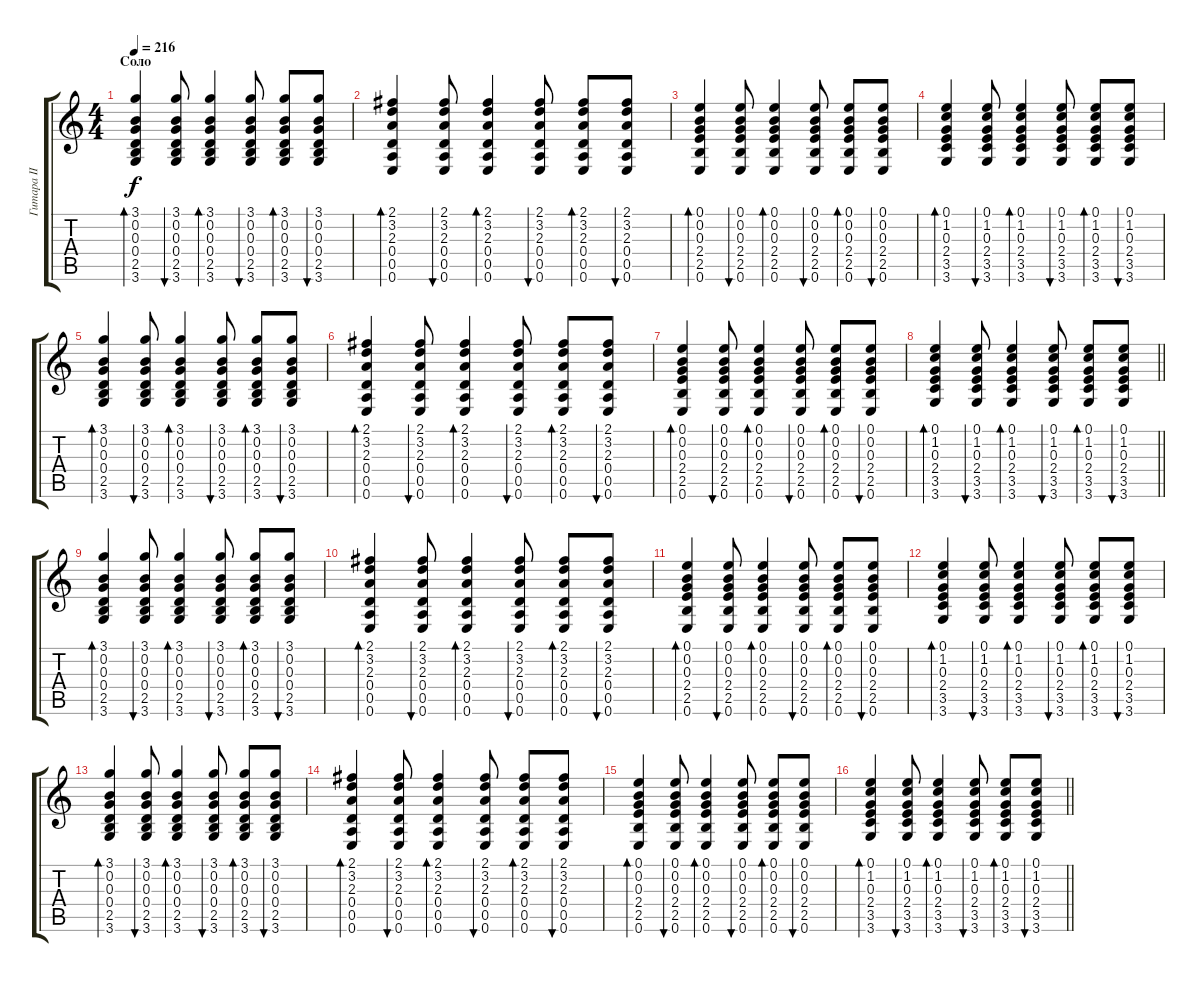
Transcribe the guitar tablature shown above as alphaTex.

\track ("Гитара II" "Гитара II") {instrument electricguitarclean}
\staff {score tabs}
\tuning (E4 B3 G3 D3 A2 E2) {hide}
\ts (4 4)
\section ("" "Соло")
\tempo 216
\clef g2
\ks c
(3.1 0.2 0.3 0.4 2.5 3.6).4{bd 60 dy f} (3.1 0.2 0.3 0.4 2.5 3.6).8{bu 60} (3.1 0.2 0.3 0.4 2.5 3.6).4{bd 60} (3.1 0.2 0.3 0.4 2.5 3.6).8{bu 60} (3.1 0.2 0.3 0.4 2.5 3.6).8{bd 60} (3.1 0.2 0.3 0.4 2.5 3.6).8{bu 60} |
(2.1 3.2 2.3 0.4 0.5 0.6).4{bd 60} (2.1 3.2 2.3 0.4 0.5 0.6).8{bu 60} (2.1 3.2 2.3 0.4 0.5 0.6).4{bd 60} (2.1 3.2 2.3 0.4 0.5 0.6).8{bu 60} (2.1 3.2 2.3 0.4 0.5 0.6).8{bd 60} (2.1 3.2 2.3 0.4 0.5 0.6).8{bu 60} |
(0.1 0.2 0.3 2.4 2.5 0.6).4{bd 60} (0.1 0.2 0.3 2.4 2.5 0.6).8{bu 60} (0.1 0.2 0.3 2.4 2.5 0.6).4{bd 60} (0.1 0.2 0.3 2.4 2.5 0.6).8{bu 60} (0.1 0.2 0.3 2.4 2.5 0.6).8{bd 60} (0.1 0.2 0.3 2.4 2.5 0.6).8{bu 60} |
(0.1 1.2 0.3 2.4 3.5 3.6).4{bd 60} (0.1 1.2 0.3 2.4 3.5 3.6).8{bu 60} (0.1 1.2 0.3 2.4 3.5 3.6).4{bd 60} (0.1 1.2 0.3 2.4 3.5 3.6).8{bu 60} (0.1 1.2 0.3 2.4 3.5 3.6).8{bd 60} (0.1 1.2 0.3 2.4 3.5 3.6).8{bu 60} |
(3.1 0.2 0.3 0.4 2.5 3.6).4{bd 60} (3.1 0.2 0.3 0.4 2.5 3.6).8{bu 60} (3.1 0.2 0.3 0.4 2.5 3.6).4{bd 60} (3.1 0.2 0.3 0.4 2.5 3.6).8{bu 60} (3.1 0.2 0.3 0.4 2.5 3.6).8{bd 60} (3.1 0.2 0.3 0.4 2.5 3.6).8{bu 60} |
(2.1 3.2 2.3 0.4 0.5 0.6).4{bd 60} (2.1 3.2 2.3 0.4 0.5 0.6).8{bu 60} (2.1 3.2 2.3 0.4 0.5 0.6).4{bd 60} (2.1 3.2 2.3 0.4 0.5 0.6).8{bu 60} (2.1 3.2 2.3 0.4 0.5 0.6).8{bd 60} (2.1 3.2 2.3 0.4 0.5 0.6).8{bu 60} |
(0.1 0.2 0.3 2.4 2.5 0.6).4{bd 60} (0.1 0.2 0.3 2.4 2.5 0.6).8{bu 60} (0.1 0.2 0.3 2.4 2.5 0.6).4{bd 60} (0.1 0.2 0.3 2.4 2.5 0.6).8{bu 60} (0.1 0.2 0.3 2.4 2.5 0.6).8{bd 60} (0.1 0.2 0.3 2.4 2.5 0.6).8{bu 60} |
\barLineRight lightlight
(0.1 1.2 0.3 2.4 3.5 3.6).4{bd 60} (0.1 1.2 0.3 2.4 3.5 3.6).8{bu 60} (0.1 1.2 0.3 2.4 3.5 3.6).4{bd 60} (0.1 1.2 0.3 2.4 3.5 3.6).8{bu 60} (0.1 1.2 0.3 2.4 3.5 3.6).8{bd 60} (0.1 1.2 0.3 2.4 3.5 3.6).8{bu 60} |
(3.1 0.2 0.3 0.4 2.5 3.6).4{bd 60} (3.1 0.2 0.3 0.4 2.5 3.6).8{bu 60} (3.1 0.2 0.3 0.4 2.5 3.6).4{bd 60} (3.1 0.2 0.3 0.4 2.5 3.6).8{bu 60} (3.1 0.2 0.3 0.4 2.5 3.6).8{bd 60} (3.1 0.2 0.3 0.4 2.5 3.6).8{bu 60} |
(2.1 3.2 2.3 0.4 0.5 0.6).4{bd 60} (2.1 3.2 2.3 0.4 0.5 0.6).8{bu 60} (2.1 3.2 2.3 0.4 0.5 0.6).4{bd 60} (2.1 3.2 2.3 0.4 0.5 0.6).8{bu 60} (2.1 3.2 2.3 0.4 0.5 0.6).8{bd 60} (2.1 3.2 2.3 0.4 0.5 0.6).8{bu 60} |
(0.1 0.2 0.3 2.4 2.5 0.6).4{bd 60} (0.1 0.2 0.3 2.4 2.5 0.6).8{bu 60} (0.1 0.2 0.3 2.4 2.5 0.6).4{bd 60} (0.1 0.2 0.3 2.4 2.5 0.6).8{bu 60} (0.1 0.2 0.3 2.4 2.5 0.6).8{bd 60} (0.1 0.2 0.3 2.4 2.5 0.6).8{bu 60} |
(0.1 1.2 0.3 2.4 3.5 3.6).4{bd 60} (0.1 1.2 0.3 2.4 3.5 3.6).8{bu 60} (0.1 1.2 0.3 2.4 3.5 3.6).4{bd 60} (0.1 1.2 0.3 2.4 3.5 3.6).8{bu 60} (0.1 1.2 0.3 2.4 3.5 3.6).8{bd 60} (0.1 1.2 0.3 2.4 3.5 3.6).8{bu 60} |
(3.1 0.2 0.3 0.4 2.5 3.6).4{bd 60} (3.1 0.2 0.3 0.4 2.5 3.6).8{bu 60} (3.1 0.2 0.3 0.4 2.5 3.6).4{bd 60} (3.1 0.2 0.3 0.4 2.5 3.6).8{bu 60} (3.1 0.2 0.3 0.4 2.5 3.6).8{bd 60} (3.1 0.2 0.3 0.4 2.5 3.6).8{bu 60} |
(2.1 3.2 2.3 0.4 0.5 0.6).4{bd 60} (2.1 3.2 2.3 0.4 0.5 0.6).8{bu 60} (2.1 3.2 2.3 0.4 0.5 0.6).4{bd 60} (2.1 3.2 2.3 0.4 0.5 0.6).8{bu 60} (2.1 3.2 2.3 0.4 0.5 0.6).8{bd 60} (2.1 3.2 2.3 0.4 0.5 0.6).8{bu 60} |
(0.1 0.2 0.3 2.4 2.5 0.6).4{bd 60} (0.1 0.2 0.3 2.4 2.5 0.6).8{bu 60} (0.1 0.2 0.3 2.4 2.5 0.6).4{bd 60} (0.1 0.2 0.3 2.4 2.5 0.6).8{bu 60} (0.1 0.2 0.3 2.4 2.5 0.6).8{bd 60} (0.1 0.2 0.3 2.4 2.5 0.6).8{bu 60} |
\barLineRight lightlight
(0.1 1.2 0.3 2.4 3.5 3.6).4{bd 60} (0.1 1.2 0.3 2.4 3.5 3.6).8{bu 60} (0.1 1.2 0.3 2.4 3.5 3.6).4{bd 60} (0.1 1.2 0.3 2.4 3.5 3.6).8{bu 60} (0.1 1.2 0.3 2.4 3.5 3.6).8{bd 60} (0.1 1.2 0.3 2.4 3.5 3.6).8{bu 60}
